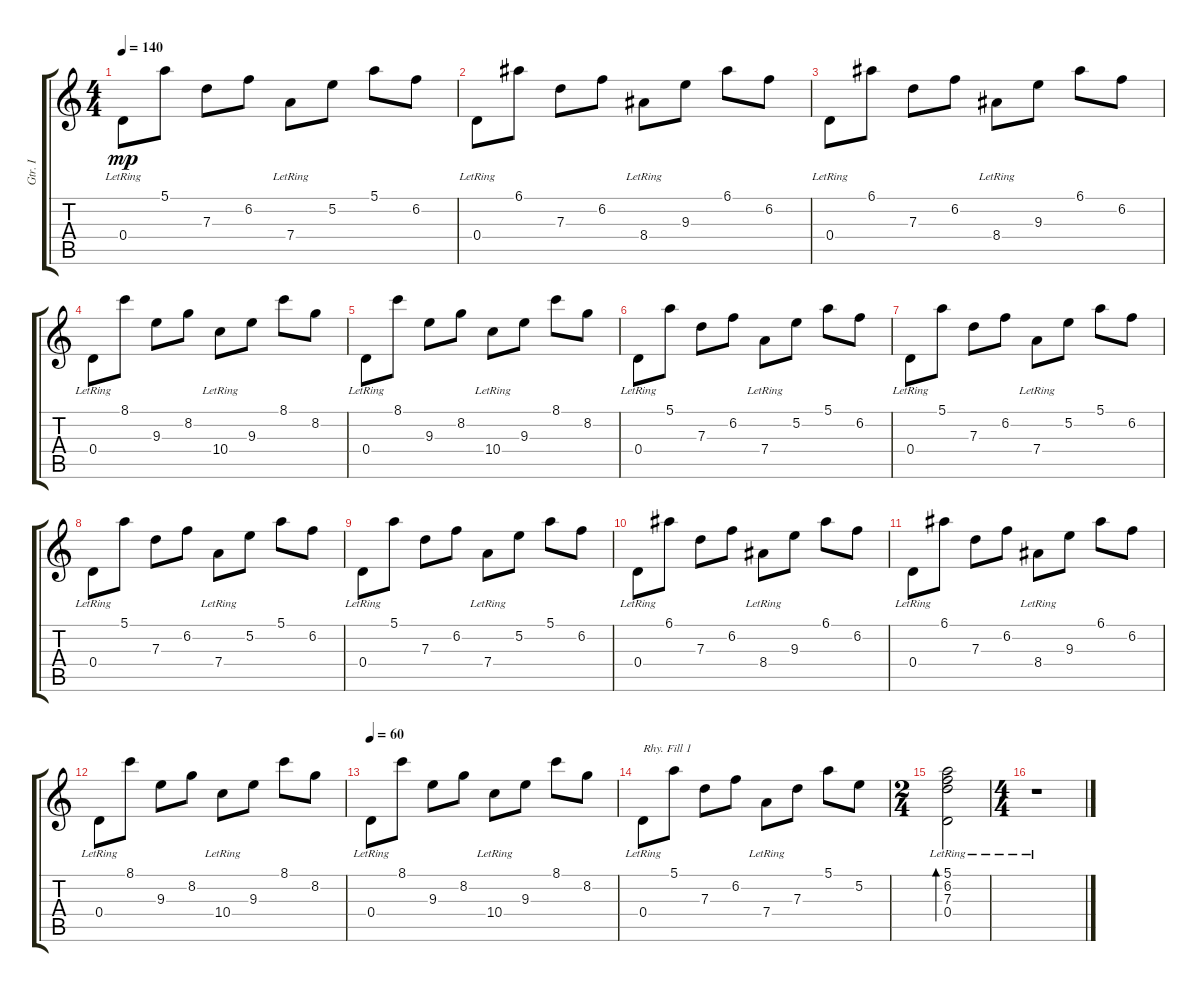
\track ("Gtr. I" "Gtr. I") {instrument acousticguitarsteel}
\staff {score tabs}
\tuning (E4 B3 G3 D3 A2 E2) {hide}
\ts (4 4)
\tempo 140
\clef g2
\ks c
0.4{lr}.8{dy mp} 5.1.8 7.3.8 6.2.8 7.4{lr}.8 5.2.8 5.1.8 6.2.8 |
0.4{lr}.8 6.1.8 7.3.8 6.2.8 8.4{lr}.8 9.3.8 6.1.8 6.2.8 |
0.4{lr}.8 6.1.8 7.3.8 6.2.8 8.4{lr}.8 9.3.8 6.1.8 6.2.8 |
0.4{lr}.8 8.1.8 9.3.8 8.2.8 10.4{lr}.8 9.3.8 8.1.8 8.2.8 |
0.4{lr}.8 8.1.8 9.3.8 8.2.8 10.4{lr}.8 9.3.8 8.1.8 8.2.8 |
0.4{lr}.8 5.1.8 7.3.8 6.2.8 7.4{lr}.8 5.2.8 5.1.8 6.2.8 |
0.4{lr}.8 5.1.8 7.3.8 6.2.8 7.4{lr}.8 5.2.8 5.1.8 6.2.8 |
0.4{lr}.8 5.1.8 7.3.8 6.2.8 7.4{lr}.8 5.2.8 5.1.8 6.2.8 |
0.4{lr}.8 5.1.8 7.3.8 6.2.8 7.4{lr}.8 5.2.8 5.1.8 6.2.8 |
0.4{lr}.8 6.1.8 7.3.8 6.2.8 8.4{lr}.8 9.3.8 6.1.8 6.2.8 |
0.4{lr}.8 6.1.8 7.3.8 6.2.8 8.4{lr}.8 9.3.8 6.1.8 6.2.8 |
0.4{lr}.8 8.1.8 9.3.8 8.2.8 10.4{lr}.8 9.3.8 8.1.8 8.2.8 |
\tempo 60
0.4{lr}.8 8.1.8 9.3.8 8.2.8 10.4{lr}.8 9.3.8 8.1.8 8.2.8 |
0.4{lr}.8{txt "Rhy. Fill 1"} 5.1.8 7.3.8 6.2.8 7.4{lr}.8 7.3.8 5.1.8 5.2.8 |
\ts (2 4)
(5.1{lr} 6.2{lr} 7.3{lr} 0.4{lr}).2{bd 240} |
\ts (4 4)
r.1
